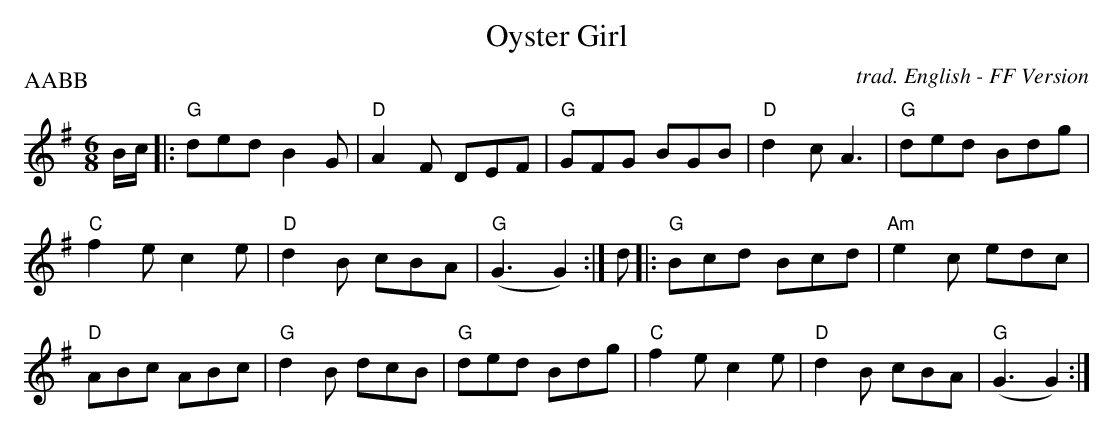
X:1
T:Oyster Girl
O: trad. English - FF Version
P: AABB
M: 6/8
L: 1/8
K: Gmaj
B/c/ |: \
"G"ded B2G|"D"A2F DEF|"G"GFG BGB|"D"d2c A3|"G"ded Bdg|
"C"f2ec2e|"D"d2B cBA|("G"G3 G2) :| d |: "G"Bcd Bcd|"Am"e2c edc|
"D"ABc ABc|"G"d2B dcB|"G"ded Bdg|"C"f2e c2e|"D"d2B cBA|("G"G3G2) :|
